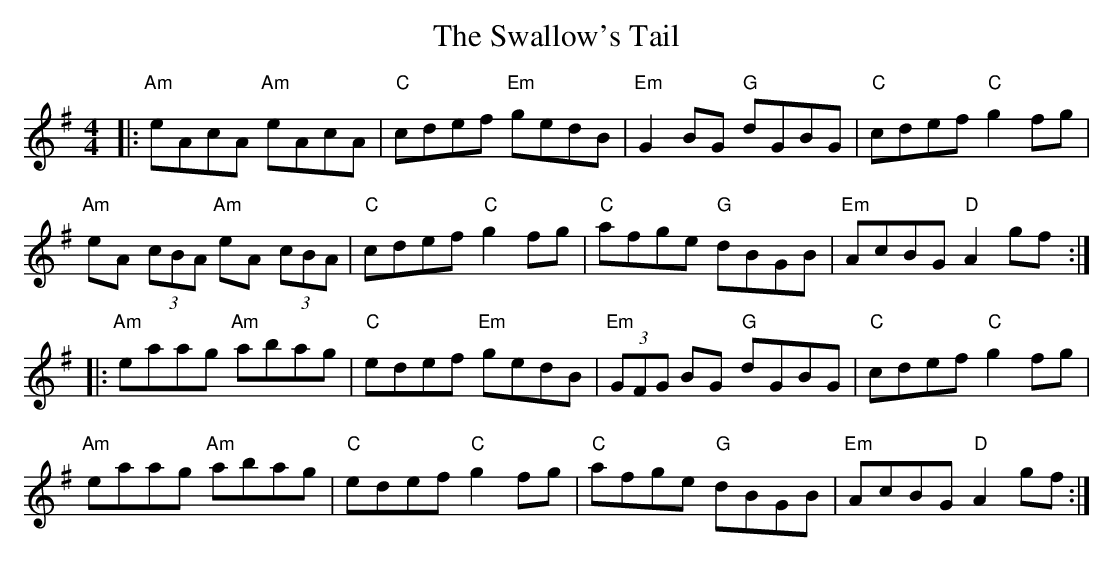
X:1
T:The Swallow's Tail
M:4/4
L:1/8
K:Ador
|:"Am"eAcA "Am"eAcA|"C"cdef "Em"gedB|"Em"G2BG "G"dGBG|"C"cdef "C"g2fg|
"Am"eA (3cBA "Am"eA (3cBA|"C"cdef "C"g2fg|"C"afge "G"dBGB|"Em"AcBG "D"A2 gf:|
|:"Am"eaag "Am"abag|"C"edef "Em"gedB|"Em"(3GFG BG "G"dGBG|"C"cdef "C"g2fg|
"Am"eaag "Am"abag|"C"edef "C"g2fg|"C"afge "G"dBGB|"Em"AcBG "D"A2 gf:|
